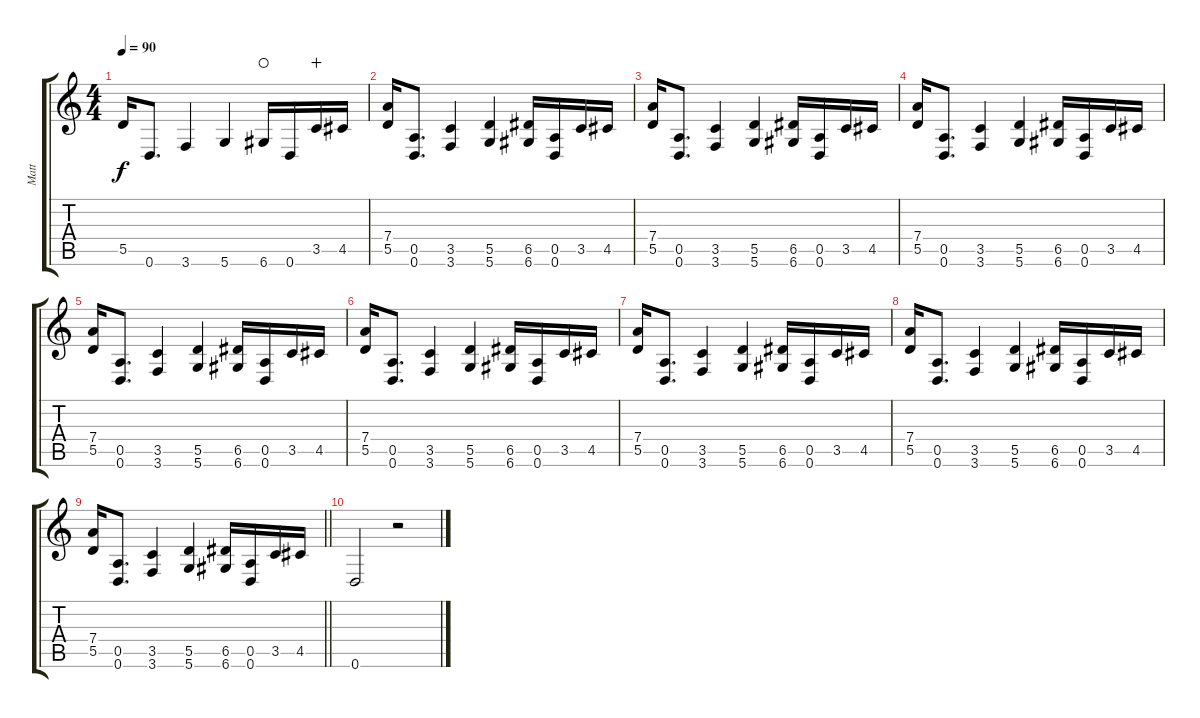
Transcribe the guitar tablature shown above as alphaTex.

\track ("Matt" "Matt") {instrument distortionguitar}
\staff {score tabs}
\tuning (E4 B3 G3 D3 A2 D2) {hide}
\ts (4 4)
\tempo 90
\clef g2
\ks c
5.5.16{dy f} 0.6.8{d} 3.6.4 5.6.4 6.6.16{waho} 0.6.16 3.5.16{wahc} 4.5.16 |
(7.4 5.5).16{volume 16 balance 8} (0.5 0.6).8{d} (3.5 3.6).4 (5.5 5.6).4 (6.5 6.6).16 (0.5 0.6).16 3.5.16 4.5.16 |
(7.4 5.5).16 (0.5 0.6).8{d} (3.5 3.6).4 (5.5 5.6).4 (6.5 6.6).16 (0.5 0.6).16 3.5.16 4.5.16 |
(7.4 5.5).16 (0.5 0.6).8{d} (3.5 3.6).4 (5.5 5.6).4 (6.5 6.6).16 (0.5 0.6).16 3.5.16 4.5.16 |
(7.4 5.5).16 (0.5 0.6).8{d} (3.5 3.6).4 (5.5 5.6).4 (6.5 6.6).16 (0.5 0.6).16 3.5.16 4.5.16 |
(7.4 5.5).16 (0.5 0.6).8{d} (3.5 3.6).4 (5.5 5.6).4 (6.5 6.6).16 (0.5 0.6).16 3.5.16 4.5.16 |
(7.4 5.5).16 (0.5 0.6).8{d} (3.5 3.6).4 (5.5 5.6).4 (6.5 6.6).16 (0.5 0.6).16 3.5.16 4.5.16 |
(7.4 5.5).16 (0.5 0.6).8{d} (3.5 3.6).4 (5.5 5.6).4 (6.5 6.6).16 (0.5 0.6).16 3.5.16 4.5.16 |
\barLineRight lightlight
(7.4 5.5).16 (0.5 0.6).8{d} (3.5 3.6).4 (5.5 5.6).4 (6.5 6.6).16 (0.5 0.6).16 3.5.16 4.5.16 |
0.6.2 r.2
